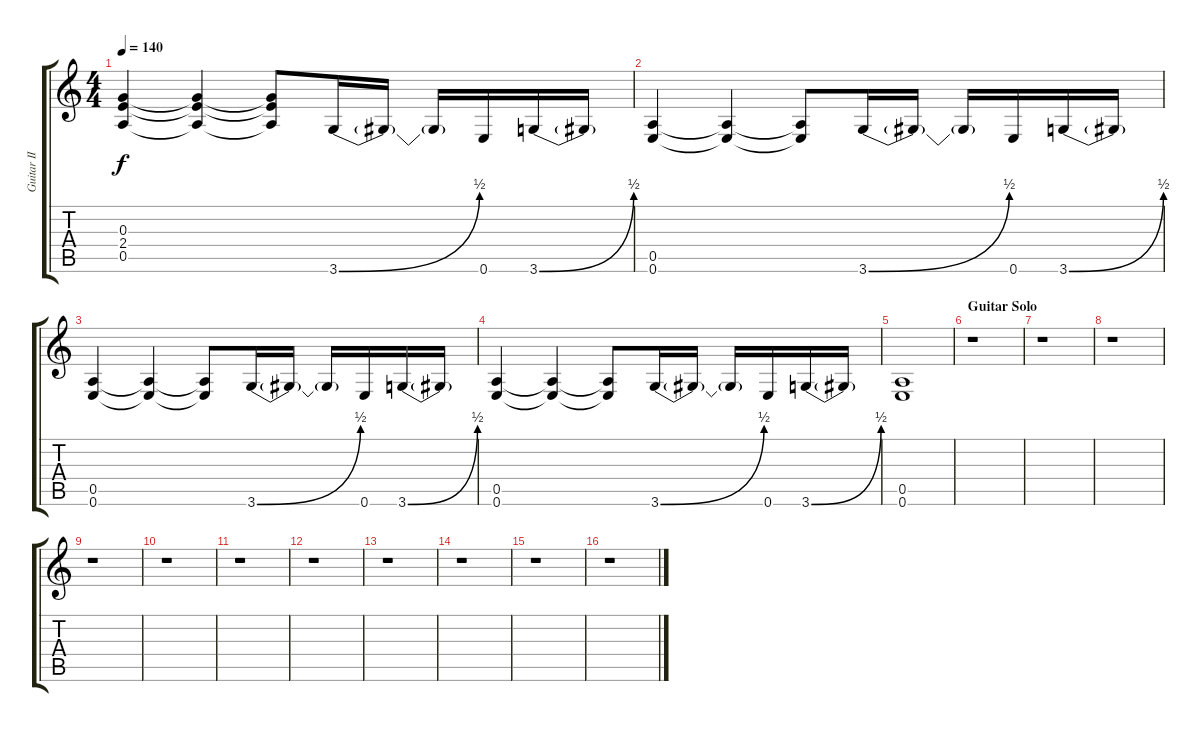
\track ("Guitar II" "Guitar II") {instrument distortionguitar}
\staff {score tabs}
\tuning (E4 B3 G3 D3 A2 E2) {hide}
\ts (4 4)
\tempo 140
\clef g2
\ks c
(0.3 2.4 0.5).4{dy f} (0.3{t} 2.4{t} 0.5{t}).4 (0.3{t} 2.4{t} 0.5{t}).8 3.6{be (bend 0 0 60 2)}.16 3.6{t}.16 3.6{t}.16 0.6.16 3.6{be (bend 0 0 60 2)}.16 3.6{t}.16 |
(0.5 0.6).4 (0.5{t} 0.6{t}).4 (0.5{t} 0.6{t}).8 3.6{be (bend 0 0 60 2)}.16 3.6{t}.16 3.6{t}.16 0.6.16 3.6{be (bend 0 0 60 2)}.16 3.6{t}.16 |
(0.5 0.6).4 (0.5{t} 0.6{t}).4 (0.5{t} 0.6{t}).8 3.6{be (bend 0 0 60 2)}.16 3.6{t}.16 3.6{t}.16 0.6.16 3.6{be (bend 0 0 60 2)}.16 3.6{t}.16 |
(0.5 0.6).4 (0.5{t} 0.6{t}).4 (0.5{t} 0.6{t}).8 3.6{be (bend 0 0 60 2)}.16 3.6{t}.16 3.6{t}.16 0.6.16 3.6{be (bend 0 0 60 2)}.16 3.6{t}.16 |
(0.5 0.6).1 |
\section ("" "Guitar Solo")
r.1 |
r.1 |
r.1 |
r.1 |
r.1 |
r.1 |
r.1 |
r.1 |
r.1 |
r.1 |
r.1
